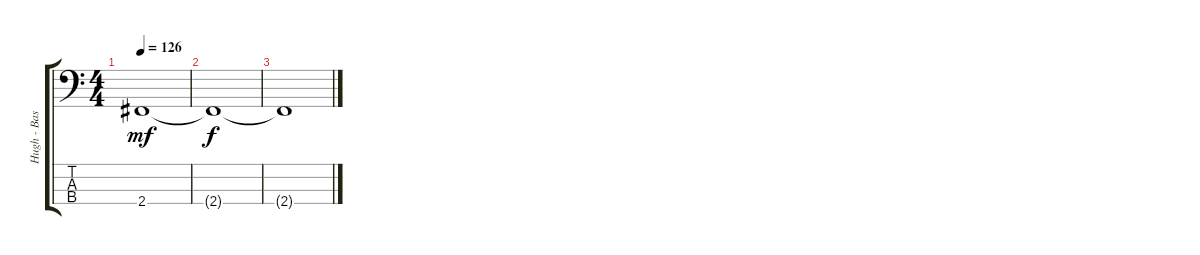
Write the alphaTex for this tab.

\track ("Hugh - Bass" "Hugh - Bas") {instrument electricbassfinger}
\staff {score tabs}
\tuning (G2 D2 A1 E1) {hide}
\ts (4 4)
\tempo 126
\clef f4
\ks c
2.4.1{dy mf} |
2.4{t}.1{dy f} |
2.4{t}.1
